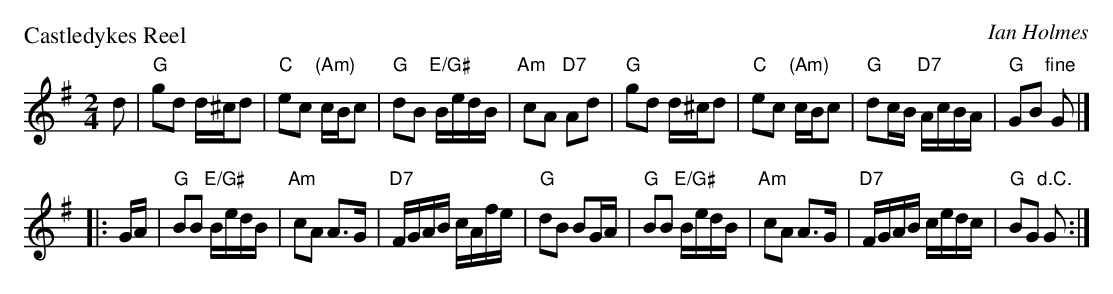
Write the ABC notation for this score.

X:1
P: Castledykes Reel
C: Ian Holmes
M: 2/4
L: 1/16
K: G
   d2 \
| "G"g2d2 d^cd2 | "C"e2c2 "(Am)"cBc2 | "G"d2B2 "E/G#"BedB | "Am"c2A2 "D7"A2d2 \
| "G"g2d2 d^cd2 | "C"e2c2 "(Am)"cBc2 | "G"d2cB   "D7"AcBA | "G"G2B2 "fine"G2 |]
|: GA \
| "G"B2B2 "E/G#"BedB | "Am"c2A2 A3G | "D7"FGAB cAfe | "G"d2B2 B2GA \
| "G"B2B2 "E/G#"BedB | "Am"c2A2 A3G | "D7"FGAB cedc | "G"B2G2 "d.C."G2 :|
